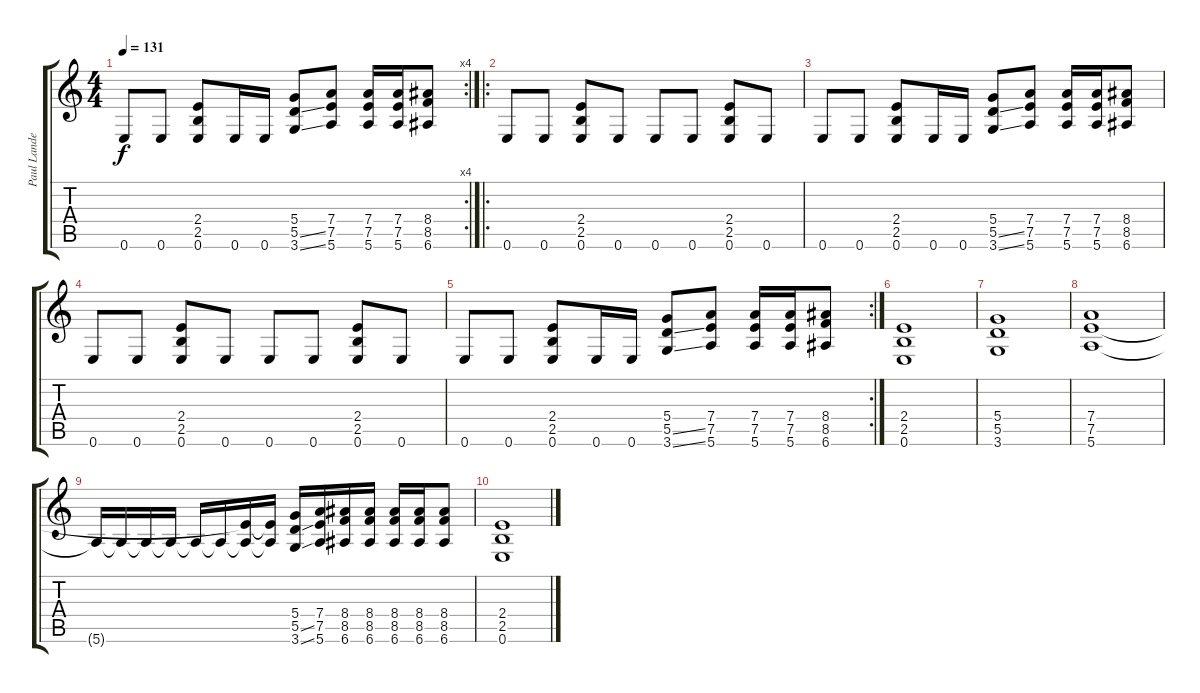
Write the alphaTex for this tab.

\track ("Paul Landers" "Paul Lande") {instrument distortionguitar}
\staff {score tabs}
\tuning (E4 B3 G3 D3 A2 E2) {hide}
\rc 4
\ts (4 4)
\tempo 131
\clef g2
\ks c
0.6.8{dy f} 0.6.8 (2.4 2.5 0.6).8 0.6.16 0.6.16 (5.4 5.5{ss} 3.6{ss}).8 (7.4 7.5 5.6).8 (7.4 7.5 5.6).16 (7.4 7.5 5.6).16 (8.4 8.5 6.6).8 |
\ro
0.6.8 0.6.8 (2.4 2.5 0.6).8 0.6.8 0.6.8 0.6.8 (2.4 2.5 0.6).8 0.6.8 |
0.6.8 0.6.8 (2.4 2.5 0.6).8 0.6.16 0.6.16 (5.4 5.5{ss} 3.6{ss}).8 (7.4 7.5 5.6).8 (7.4 7.5 5.6).16 (7.4 7.5 5.6).16 (8.4 8.5 6.6).8 |
0.6.8 0.6.8 (2.4 2.5 0.6).8 0.6.8 0.6.8 0.6.8 (2.4 2.5 0.6).8 0.6.8 |
\rc 2
0.6.8 0.6.8 (2.4 2.5 0.6).8 0.6.16 0.6.16 (5.4 5.5{ss} 3.6{ss}).8 (7.4 7.5 5.6).8 (7.4 7.5 5.6).16 (7.4 7.5 5.6).16 (8.4 8.5 6.6).8 |
(2.4 2.5 0.6).1{volume 13} |
(5.4 5.5 3.6).1{volume 10} |
(7.4 7.5 5.6).1{volume 7} |
5.6{t}.16{volume 4} 5.6{t}.16 5.6{t}.16 5.6{t}.16 5.6{t}.16 5.6{t}.16 (7.5{t} 5.6{t}).16 (7.5{t} 5.6{t}).16 (5.4 5.5{ss} 3.6{ss}).16 (7.4 7.5 5.6).16 (8.4 8.5 6.6).16 (8.4 8.5 6.6).16 (8.4 8.5 6.6).16 (8.4 8.5 6.6).16 (8.4 8.5 6.6).8 |
(2.4 2.5 0.6).1{volume 2}
